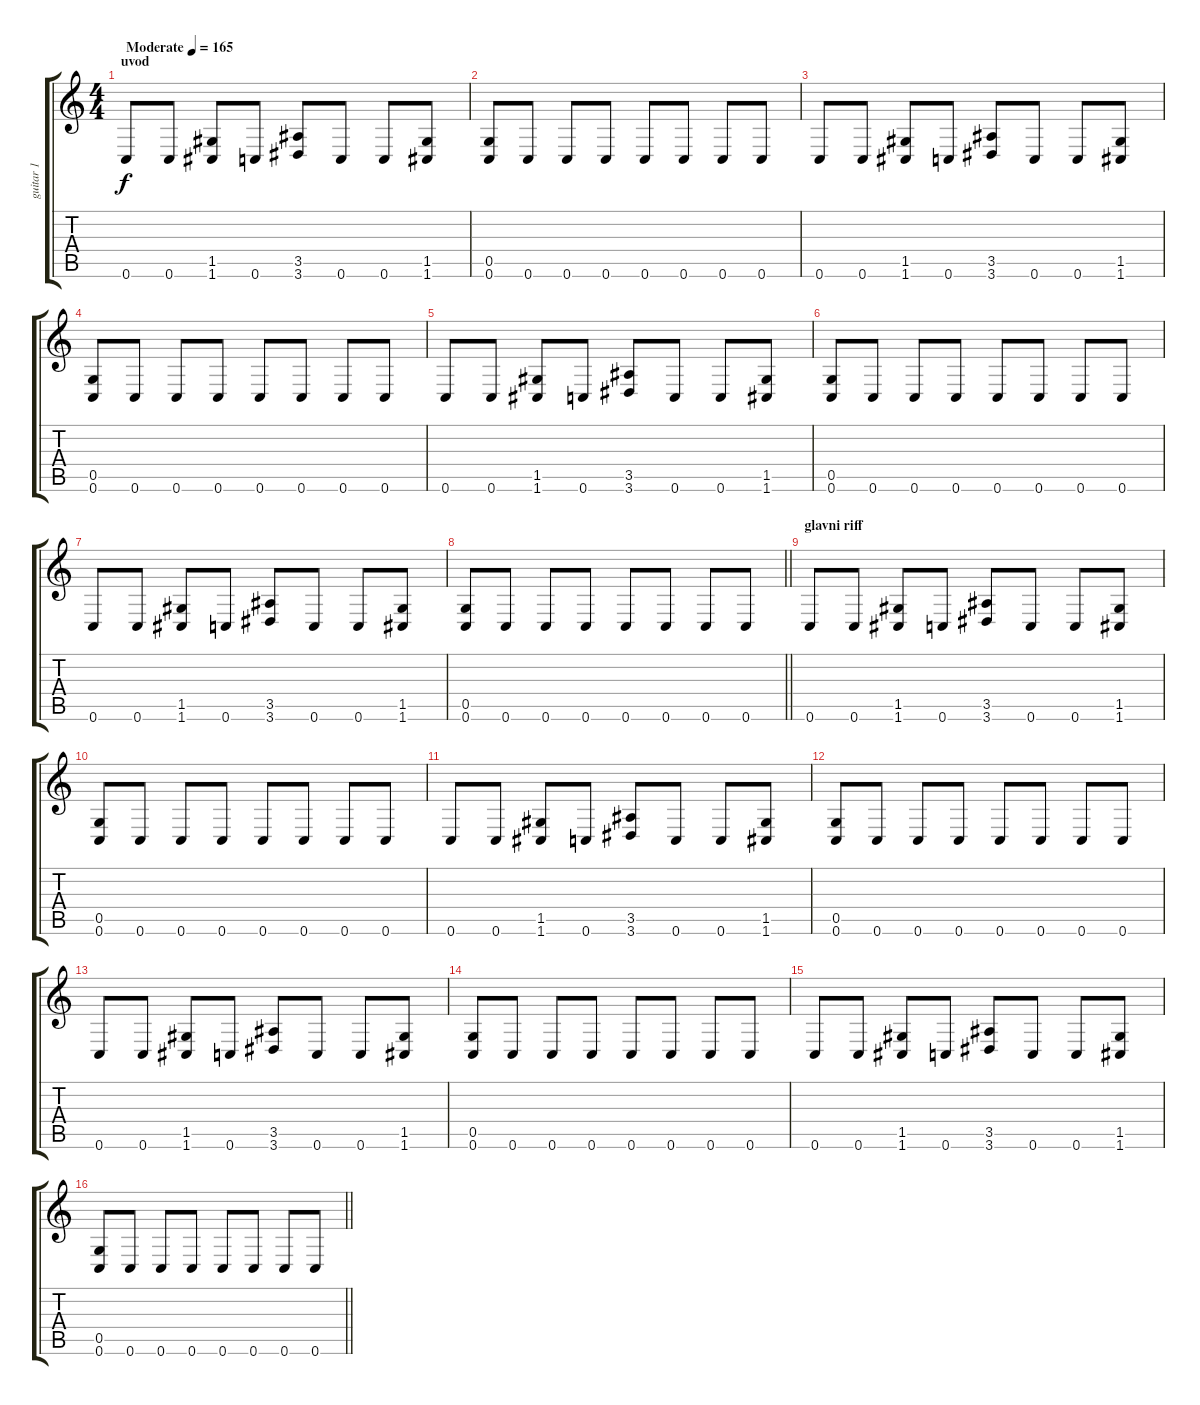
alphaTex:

\track ("guitar 1" "guitar 1") {instrument distortionguitar}
\staff {score tabs}
\tuning (D4 A3 F3 C3 G2 C2) {hide}
\ts (4 4)
\section ("" "uvod")
\tempo (165 "Moderate")
\clef g2
\ks c
0.6.8{dy f instrument distortionguitar} 0.6.8 (1.5 1.6).8 0.6.8 (3.5 3.6).8 0.6.8 0.6.8 (1.5 1.6).8 |
(0.5 0.6).8 0.6.8 0.6.8 0.6.8 0.6.8 0.6.8 0.6.8 0.6.8 |
0.6.8 0.6.8 (1.5 1.6).8 0.6.8 (3.5 3.6).8 0.6.8 0.6.8 (1.5 1.6).8 |
(0.5 0.6).8 0.6.8 0.6.8 0.6.8 0.6.8 0.6.8 0.6.8 0.6.8 |
0.6.8 0.6.8 (1.5 1.6).8 0.6.8 (3.5 3.6).8 0.6.8 0.6.8 (1.5 1.6).8 |
(0.5 0.6).8 0.6.8 0.6.8 0.6.8 0.6.8 0.6.8 0.6.8 0.6.8 |
0.6.8 0.6.8 (1.5 1.6).8 0.6.8 (3.5 3.6).8 0.6.8 0.6.8 (1.5 1.6).8 |
\barLineRight lightlight
(0.5 0.6).8 0.6.8 0.6.8 0.6.8 0.6.8 0.6.8 0.6.8 0.6.8 |
\section ("" "glavni riff")
0.6.8 0.6.8 (1.5 1.6).8 0.6.8 (3.5 3.6).8 0.6.8 0.6.8 (1.5 1.6).8 |
(0.5 0.6).8 0.6.8 0.6.8 0.6.8 0.6.8 0.6.8 0.6.8 0.6.8 |
0.6.8 0.6.8 (1.5 1.6).8 0.6.8 (3.5 3.6).8 0.6.8 0.6.8 (1.5 1.6).8 |
(0.5 0.6).8 0.6.8 0.6.8 0.6.8 0.6.8 0.6.8 0.6.8 0.6.8 |
0.6.8 0.6.8 (1.5 1.6).8 0.6.8 (3.5 3.6).8 0.6.8 0.6.8 (1.5 1.6).8 |
(0.5 0.6).8 0.6.8 0.6.8 0.6.8 0.6.8 0.6.8 0.6.8 0.6.8 |
0.6.8 0.6.8 (1.5 1.6).8 0.6.8 (3.5 3.6).8 0.6.8 0.6.8 (1.5 1.6).8 |
\barLineRight lightlight
(0.5 0.6).8 0.6.8 0.6.8 0.6.8 0.6.8 0.6.8 0.6.8 0.6.8
